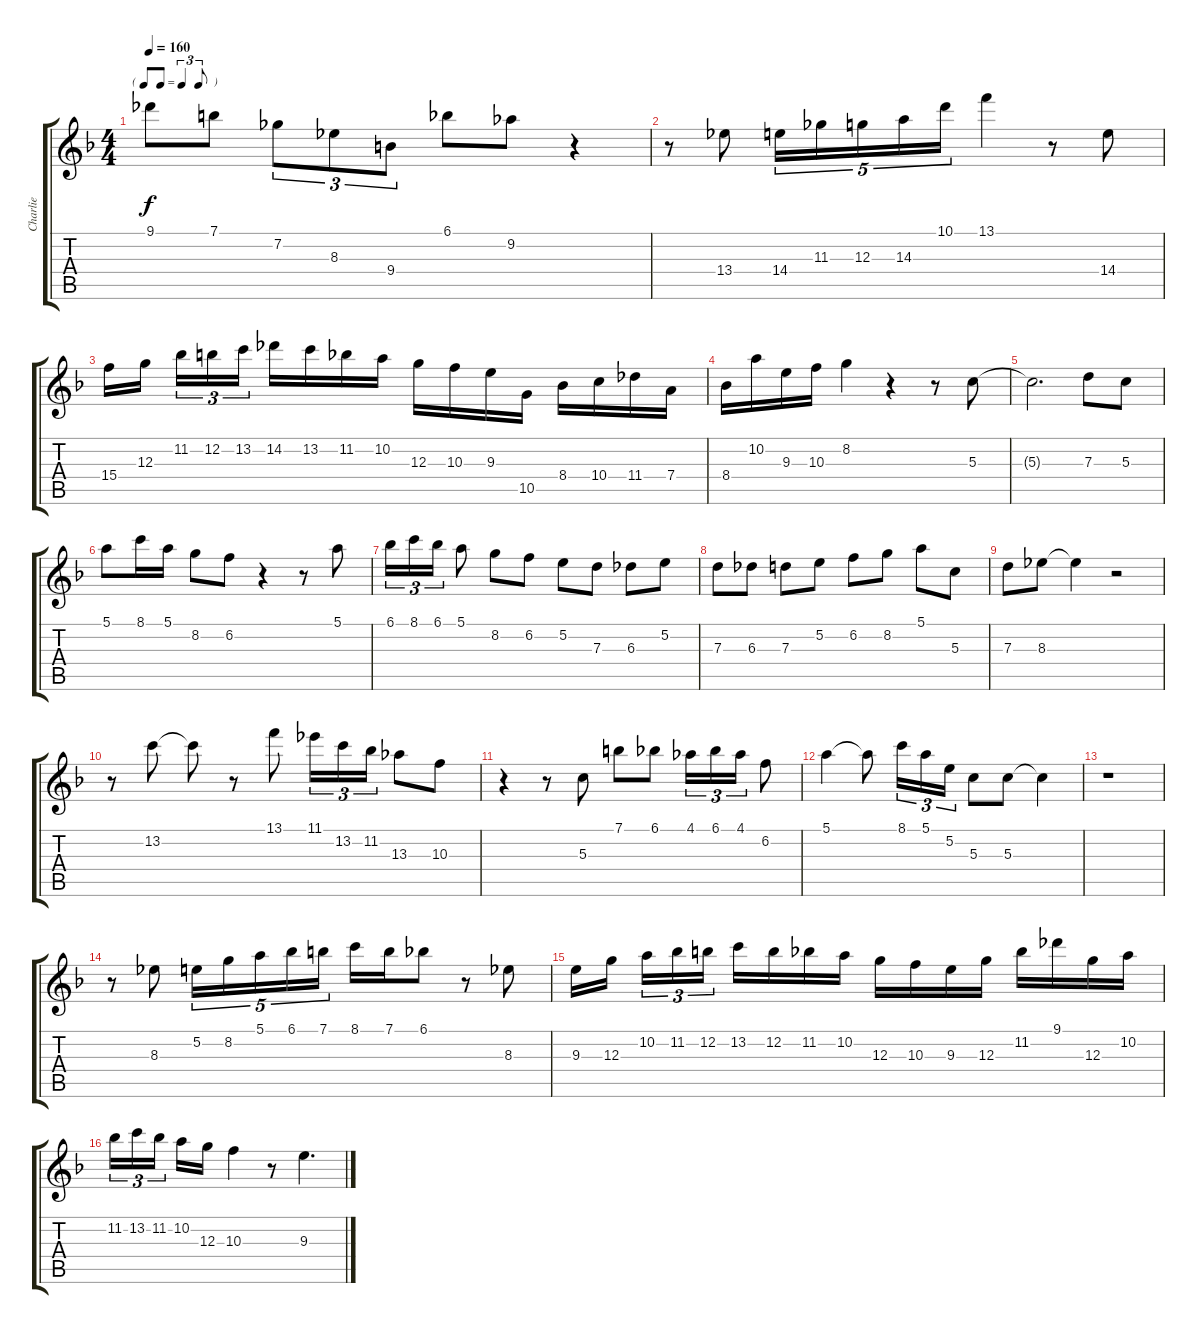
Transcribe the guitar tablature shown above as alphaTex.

\track ("Charlie" "Charlie") {instrument electricguitarjazz}
\staff {score tabs}
\tuning (E4 B3 G3 D3 A2 E2) {hide}
\ts (4 4)
\tf triplet8th
\tempo 160
\clef g2
\ks f
9.1.8{dy f} 7.1.8 7.2.8{tu (3 2)} 8.3.8{tu (3 2)} 9.4.8{tu (3 2)} 6.1.8 9.2.8 r.4 |
r.8 13.4.8 14.4.16{tu (5 4)} 11.3.16{tu (5 4)} 12.3.16{tu (5 4)} 14.3.16{tu (5 4)} 10.1.16{tu (5 4)} 13.1.4 r.8 14.4.8 |
15.4.16 12.3.16{beam splitsecondary} 11.2.16{tu (3 2)} 12.2.16{tu (3 2)} 13.2.16{tu (3 2)} 14.2.16 13.2.16 11.2.16 10.2.16 12.3.16 10.3.16 9.3.16 10.5.16 8.4.16 10.4.16 11.4.16 7.4.16 |
8.4.16 10.2.16 9.3.16 10.3.16 8.2.4 r.4 r.8 5.3.8 |
5.3{t}.2{d} 7.3.8 5.3.8 |
5.1.8 8.1.16 5.1.16 8.2.8 6.2.8 r.4 r.8 5.1.8 |
6.1.16{tu (3 2)} 8.1.16{tu (3 2)} 6.1.16{tu (3 2)} 5.1.8 8.2.8 6.2.8 5.2.8 7.3.8 6.3.8 5.2.8 |
7.3.8 6.3.8 7.3.8 5.2.8 6.2.8 8.2.8 5.1.8 5.3.8 |
7.3.8 8.3.8 8.3{t}.4 r.2 |
r.8 13.2.8 13.2{t}.8 r.8 13.1.8 11.1.16{tu (3 2)} 13.2.16{tu (3 2)} 11.2.16{tu (3 2)} 13.3.8 10.3.8 |
r.4 r.8 5.3.8 7.1.8 6.1.8 4.1.16{tu (3 2)} 6.1.16{tu (3 2)} 4.1.16{tu (3 2)} 6.2.8 |
5.1.4 5.1{t}.8 8.1.16{tu (3 2)} 5.1.16{tu (3 2)} 5.2.16{tu (3 2)} 5.3.8 5.3.8 5.3{t}.4 |
r.1 |
r.8 8.3.8 5.2.16{tu (5 4)} 8.2.16{tu (5 4)} 5.1.16{tu (5 4)} 6.1.16{tu (5 4)} 7.1.16{tu (5 4)} 8.1.16 7.1.16 6.1.8 r.8 8.3.8 |
9.3.16 12.3.16{beam splitsecondary} 10.2.16{tu (3 2)} 11.2.16{tu (3 2)} 12.2.16{tu (3 2)} 13.2.16 12.2.16 11.2.16 10.2.16 12.3.16 10.3.16 9.3.16 12.3.16 11.2.16 9.1.16 12.3.16 10.2.16 |
11.2.16{tu (3 2)} 13.2.16{tu (3 2)} 11.2.16{tu (3 2) beam splitsecondary} 10.2.16 12.3.16 10.3.4 r.8 9.3.4{d}
